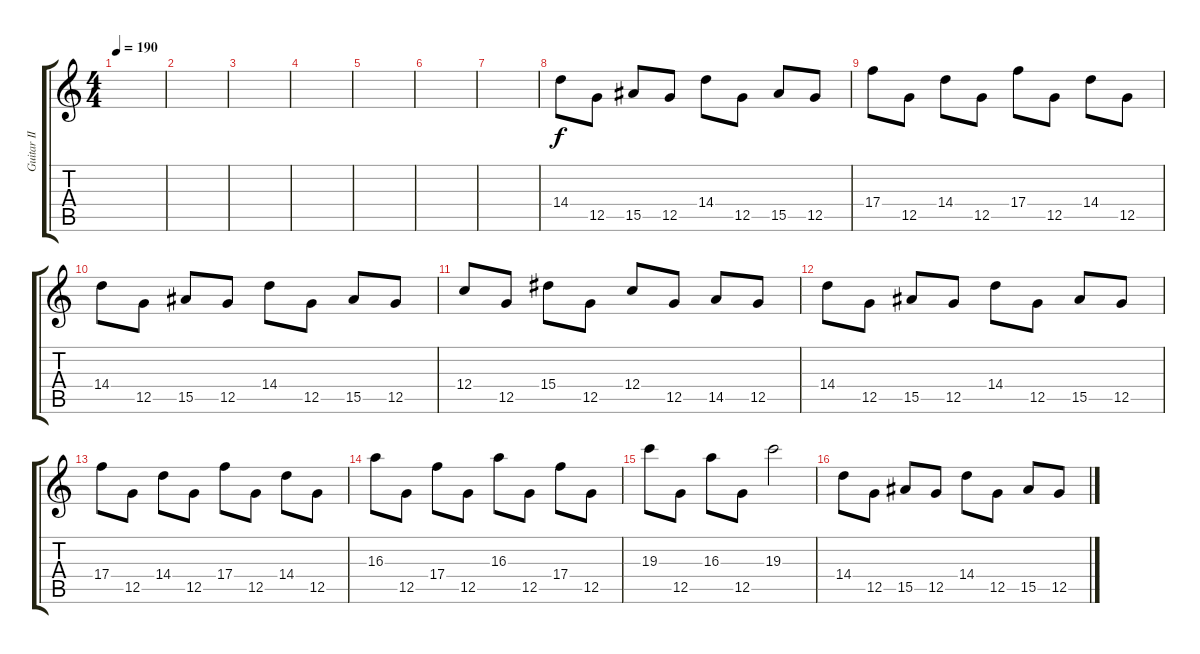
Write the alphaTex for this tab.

\track ("Guitar II" "Guitar II") {instrument distortionguitar}
\staff {score tabs}
\tuning (D4 A3 F3 C3 G2 D2) {hide}
\ts (4 4)
\tempo 190
\clef g2
\ks c
|
|
|
|
|
|
|
14.4.8 12.5.8 15.5.8 12.5.8 14.4.8 12.5.8 15.5.8 12.5.8 |
17.4.8 12.5.8 14.4.8 12.5.8 17.4.8 12.5.8 14.4.8 12.5.8 |
14.4.8 12.5.8 15.5.8 12.5.8 14.4.8 12.5.8 15.5.8 12.5.8 |
12.4.8 12.5.8 15.4.8 12.5.8 12.4.8 12.5.8 14.5.8 12.5.8 |
14.4.8 12.5.8 15.5.8 12.5.8 14.4.8 12.5.8 15.5.8 12.5.8 |
17.4.8 12.5.8 14.4.8 12.5.8 17.4.8 12.5.8 14.4.8 12.5.8 |
16.3.8 12.5.8 17.4.8 12.5.8 16.3.8 12.5.8 17.4.8 12.5.8 |
19.3.8 12.5.8 16.3.8 12.5.8 19.3.2 |
14.4.8 12.5.8 15.5.8 12.5.8 14.4.8 12.5.8 15.5.8 12.5.8
